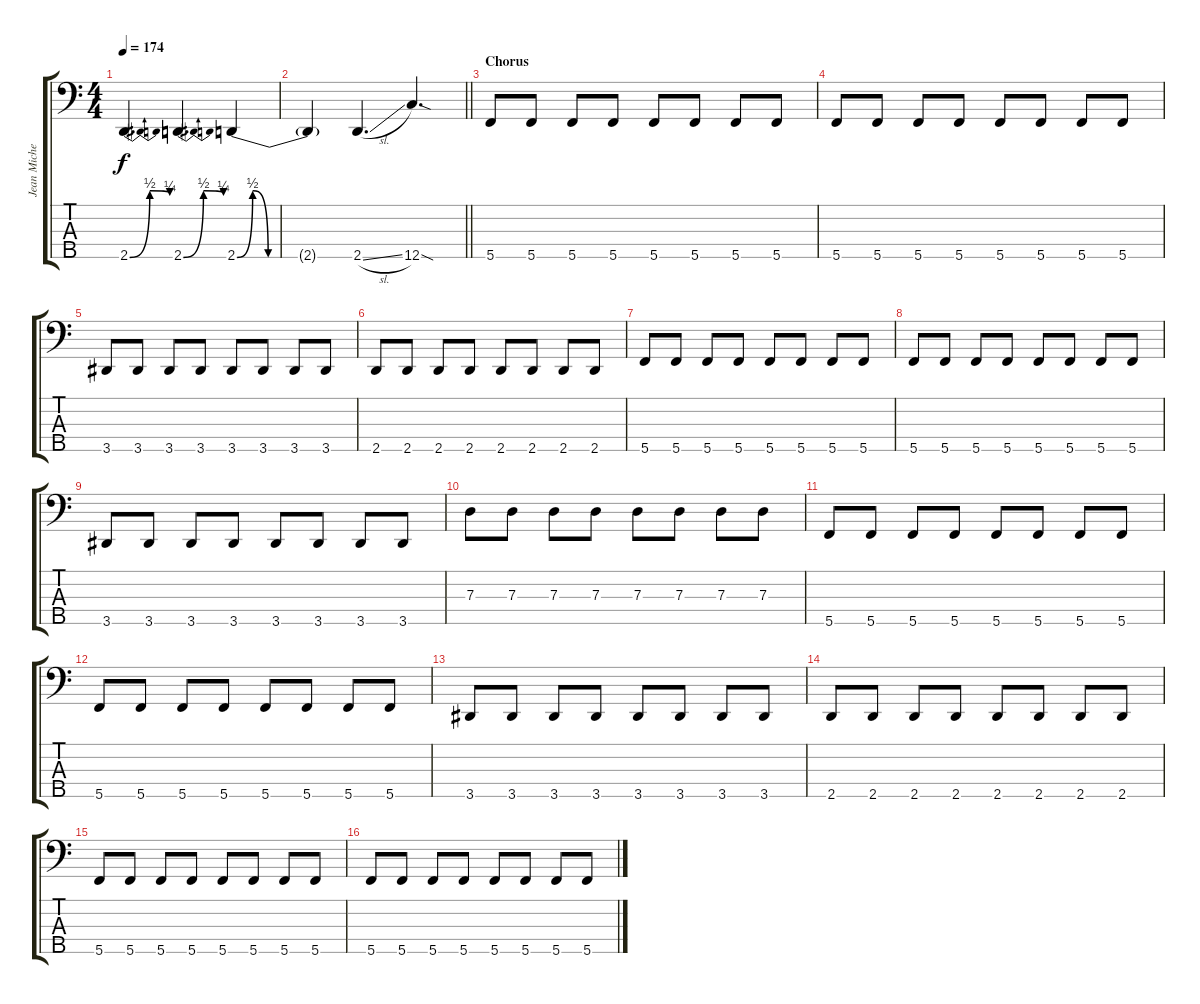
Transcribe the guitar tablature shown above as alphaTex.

\track ("Jean Michel Labadie - BASS" "Jean Miche") {instrument electricbasspick}
\staff {score tabs}
\tuning (F2 C2 G1 D1 C1) {hide}
\ts (4 4)
\tempo 174
\clef f4
\ks c
2.5{be (bendrelease 0 0 30 2 30 2 60 1)}.4{d dy f} 2.5{be (bendrelease 0 0 30 2 30 2 60 1)}.4{d} 2.5{be (custom 0 0 8 2 16 0 60 0)}.4 |
\barLineRight lightlight
2.5{t}.4 2.5{sl}.4{d} 12.5{sod}.4{d} |
\section ("" "Chorus")
5.5.8 5.5.8 5.5.8 5.5.8 5.5.8 5.5.8 5.5.8 5.5.8 |
5.5.8 5.5.8 5.5.8 5.5.8 5.5.8 5.5.8 5.5.8 5.5.8 |
3.5.8 3.5.8 3.5.8 3.5.8 3.5.8 3.5.8 3.5.8 3.5.8 |
2.5.8 2.5.8 2.5.8 2.5.8 2.5.8 2.5.8 2.5.8 2.5.8 |
5.5.8 5.5.8 5.5.8 5.5.8 5.5.8 5.5.8 5.5.8 5.5.8 |
5.5.8 5.5.8 5.5.8 5.5.8 5.5.8 5.5.8 5.5.8 5.5.8 |
3.5.8 3.5.8 3.5.8 3.5.8 3.5.8 3.5.8 3.5.8 3.5.8 |
7.3.8 7.3.8 7.3.8 7.3.8 7.3.8 7.3.8 7.3.8 7.3.8 |
5.5.8 5.5.8 5.5.8 5.5.8 5.5.8 5.5.8 5.5.8 5.5.8 |
5.5.8 5.5.8 5.5.8 5.5.8 5.5.8 5.5.8 5.5.8 5.5.8 |
3.5.8 3.5.8 3.5.8 3.5.8 3.5.8 3.5.8 3.5.8 3.5.8 |
2.5.8 2.5.8 2.5.8 2.5.8 2.5.8 2.5.8 2.5.8 2.5.8 |
5.5.8 5.5.8 5.5.8 5.5.8 5.5.8 5.5.8 5.5.8 5.5.8 |
5.5.8 5.5.8 5.5.8 5.5.8 5.5.8 5.5.8 5.5.8 5.5.8
